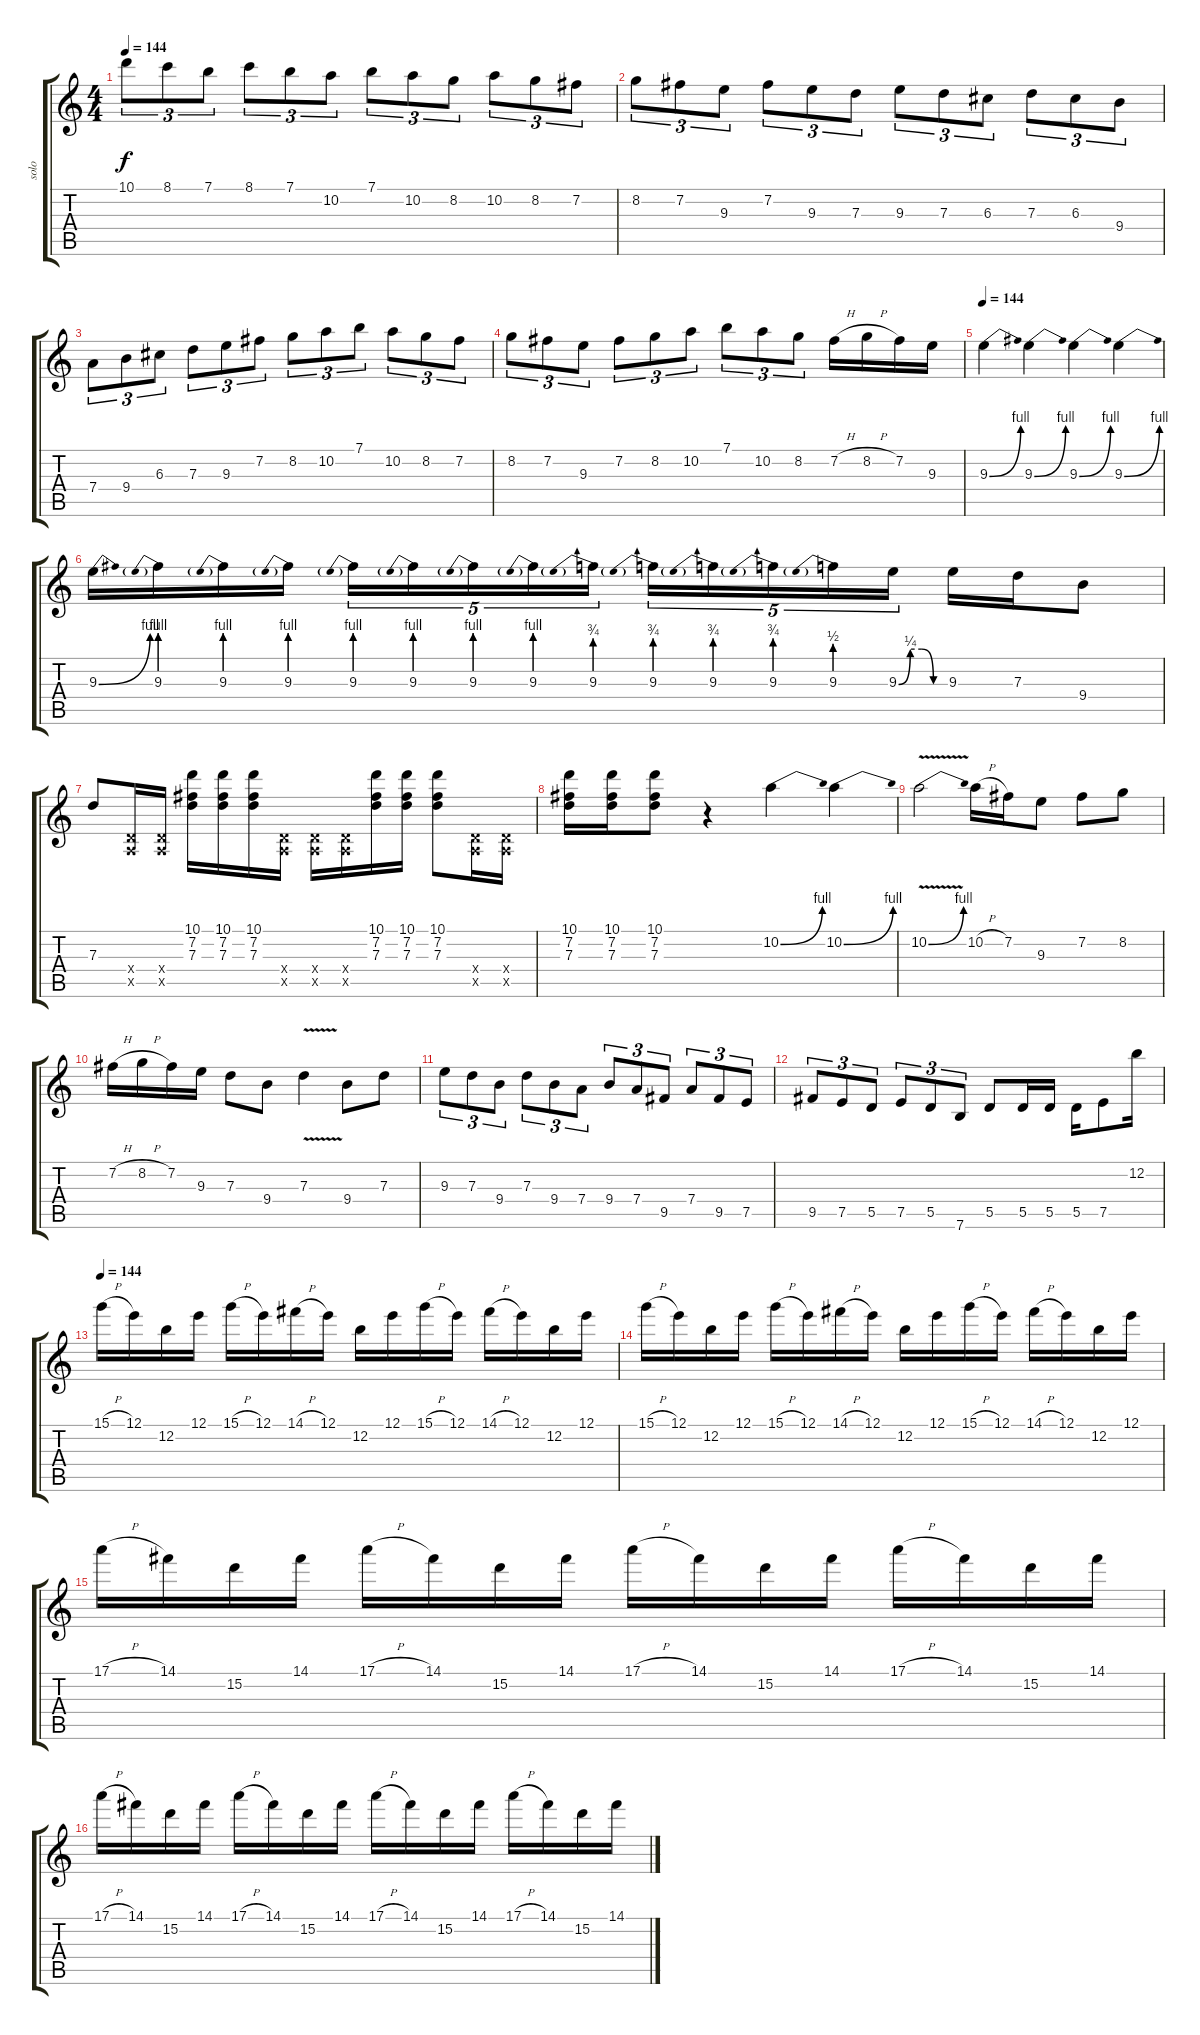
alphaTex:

\track ("solo" "solo") {mute instrument overdrivenguitar}
\staff {score tabs}
\tuning (E4 B3 G3 D3 A2 E2) {hide}
\ts (4 4)
\tempo 144
\clef g2
\ks c
10.1.8{tu (3 2) dy f} 8.1.8{tu (3 2)} 7.1.8{tu (3 2)} 8.1.8{tu (3 2)} 7.1.8{tu (3 2)} 10.2.8{tu (3 2)} 7.1.8{tu (3 2)} 10.2.8{tu (3 2)} 8.2.8{tu (3 2)} 10.2.8{tu (3 2)} 8.2.8{tu (3 2)} 7.2.8{tu (3 2)} |
8.2.8{tu (3 2)} 7.2.8{tu (3 2)} 9.3.8{tu (3 2)} 7.2.8{tu (3 2)} 9.3.8{tu (3 2)} 7.3.8{tu (3 2)} 9.3.8{tu (3 2)} 7.3.8{tu (3 2)} 6.3.8{tu (3 2)} 7.3.8{tu (3 2)} 6.3.8{tu (3 2)} 9.4.8{tu (3 2)} |
7.4.8{tu (3 2)} 9.4.8{tu (3 2)} 6.3.8{tu (3 2)} 7.3.8{tu (3 2)} 9.3.8{tu (3 2)} 7.2.8{tu (3 2)} 8.2.8{tu (3 2)} 10.2.8{tu (3 2)} 7.1.8{tu (3 2)} 10.2.8{tu (3 2)} 8.2.8{tu (3 2)} 7.2.8{tu (3 2)} |
8.2.8{tu (3 2)} 7.2.8{tu (3 2)} 9.3.8{tu (3 2)} 7.2.8{tu (3 2)} 8.2.8{tu (3 2)} 10.2.8{tu (3 2)} 7.1.8{tu (3 2)} 10.2.8{tu (3 2)} 8.2.8{tu (3 2)} 7.2{h}.16 8.2{h}.16 7.2.16 9.3.16 |
\tempo 144
9.3{be (bend 0 0 60 4)}.4 9.3{be (bend 0 0 60 4)}.4 9.3{be (bend 0 0 60 4)}.4 9.3{be (bend 0 0 60 4)}.4 |
9.3{be (bend 0 0 60 4)}.16 9.3{be (prebend 0 4 60 4)}.16 9.3{be (prebend 0 4 60 4)}.16 9.3{be (prebend 0 4 60 4)}.16 9.3{be (prebend 0 4 60 4)}.16{tu (5 4)} 9.3{be (prebend 0 4 60 4)}.16{tu (5 4)} 9.3{be (prebend 0 4 60 4)}.16{tu (5 4)} 9.3{be (prebend 0 4 60 4)}.16{tu (5 4)} 9.3{be (prebend 0 3 60 3)}.16{tu (5 4)} 9.3{be (prebend 0 3 60 3)}.16{tu (5 4)} 9.3{be (prebend 0 3 60 3)}.16{tu (5 4)} 9.3{be (prebend 0 3 60 3)}.16{tu (5 4)} 9.3{be (prebend 0 2 60 2)}.16{tu (5 4)} 9.3{be (custom 0 0 15 1 30 1 45 0 60 0)}.16{tu (5 4)} 9.3.16 7.3.16 9.4.8 |
7.3.8 (0.4{x} 0.5{x}).16 (0.4{x} 0.5{x}).16 (10.1 7.2 7.3).16 (10.1 7.2 7.3).16 (10.1 7.2 7.3).16 (0.4{x} 0.5{x}).16 (0.4{x} 0.5{x}).16 (0.4{x} 0.5{x}).16 (10.1 7.2 7.3).16 (10.1 7.2 7.3).16 (10.1 7.2 7.3).8 (0.4{x} 0.5{x}).16 (0.4{x} 0.5{x}).16 |
(10.1 7.2 7.3).16 (10.1 7.2 7.3).16 (10.1 7.2 7.3).8 r.4 10.2{be (bend 0 0 60 4)}.4 10.2{be (bend 0 0 60 4)}.4 |
10.2{be (bend 0 0 60 4) v}.2 10.2{h}.16 7.2.16 9.3.8 7.2.8 8.2.8 |
7.2{h}.16 8.2{h}.16 7.2.16 9.3.16 7.3.8 9.4.8 7.3{v}.4 9.4.8 7.3.8 |
9.3.8{tu (3 2)} 7.3.8{tu (3 2)} 9.4.8{tu (3 2)} 7.3.8{tu (3 2)} 9.4.8{tu (3 2)} 7.4.8{tu (3 2)} 9.4.8{tu (3 2)} 7.4.8{tu (3 2)} 9.5.8{tu (3 2)} 7.4.8{tu (3 2)} 9.5.8{tu (3 2)} 7.5.8{tu (3 2)} |
9.5.8{tu (3 2)} 7.5.8{tu (3 2)} 5.5.8{tu (3 2)} 7.5.8{tu (3 2)} 5.5.8{tu (3 2)} 7.6.8{tu (3 2)} 5.5.8 5.5.16 5.5.16 5.5.16 7.5.8 12.2.16 |
\tempo 144
15.1{h}.16 12.1.16 12.2.16 12.1.16 15.1{h}.16 12.1.16 14.1{h}.16 12.1.16 12.2.16 12.1.16 15.1{h}.16 12.1.16 14.1{h}.16 12.1.16 12.2.16 12.1.16 |
15.1{h}.16 12.1.16 12.2.16 12.1.16 15.1{h}.16 12.1.16 14.1{h}.16 12.1.16 12.2.16 12.1.16 15.1{h}.16 12.1.16 14.1{h}.16 12.1.16 12.2.16 12.1.16 |
17.1{h}.16 14.1.16 15.2.16 14.1.16 17.1{h}.16 14.1.16 15.2.16 14.1.16 17.1{h}.16 14.1.16 15.2.16 14.1.16 17.1{h}.16 14.1.16 15.2.16 14.1.16 |
17.1{h}.16 14.1.16 15.2.16 14.1.16 17.1{h}.16 14.1.16 15.2.16 14.1.16 17.1{h}.16 14.1.16 15.2.16 14.1.16 17.1{h}.16 14.1.16 15.2.16 14.1.16
